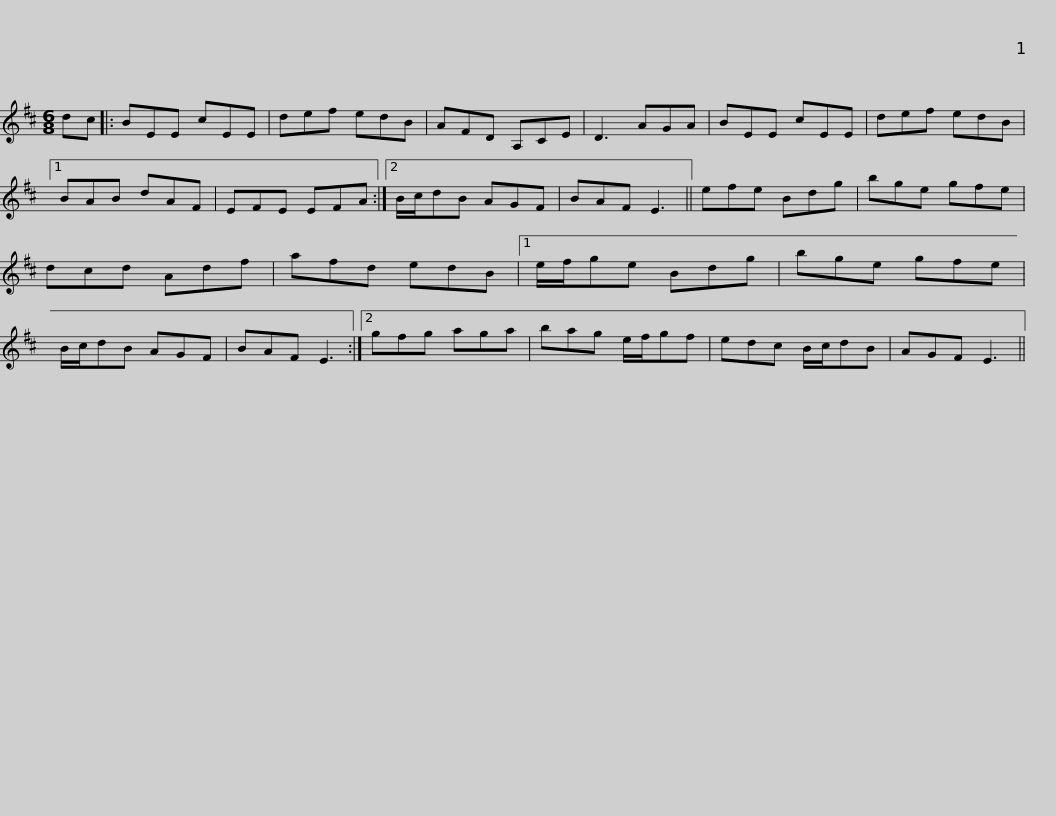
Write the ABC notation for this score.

X:1
L:1/8
M:6/8
I:linebreak $
K:D
V:1 treble
V:1
 dc |: BEE cEE | def edB | AFD A,CE | D3 AGA | %5
 BEE cEE | def edB |1 BAB dAF |$ EFE EFA :|2 B/c/dB AGF | %10
 BAF E3 || efe Bdg | bge gfe | dcd Adf | afd edB |1$ %15
 e/f/ge Bdg | bge gfe | B/c/dB AGF | BAF E3 :|2 gfg aga | %20
 bag e/f/gf | edc B/c/dB |$ AGF E3 || %23
